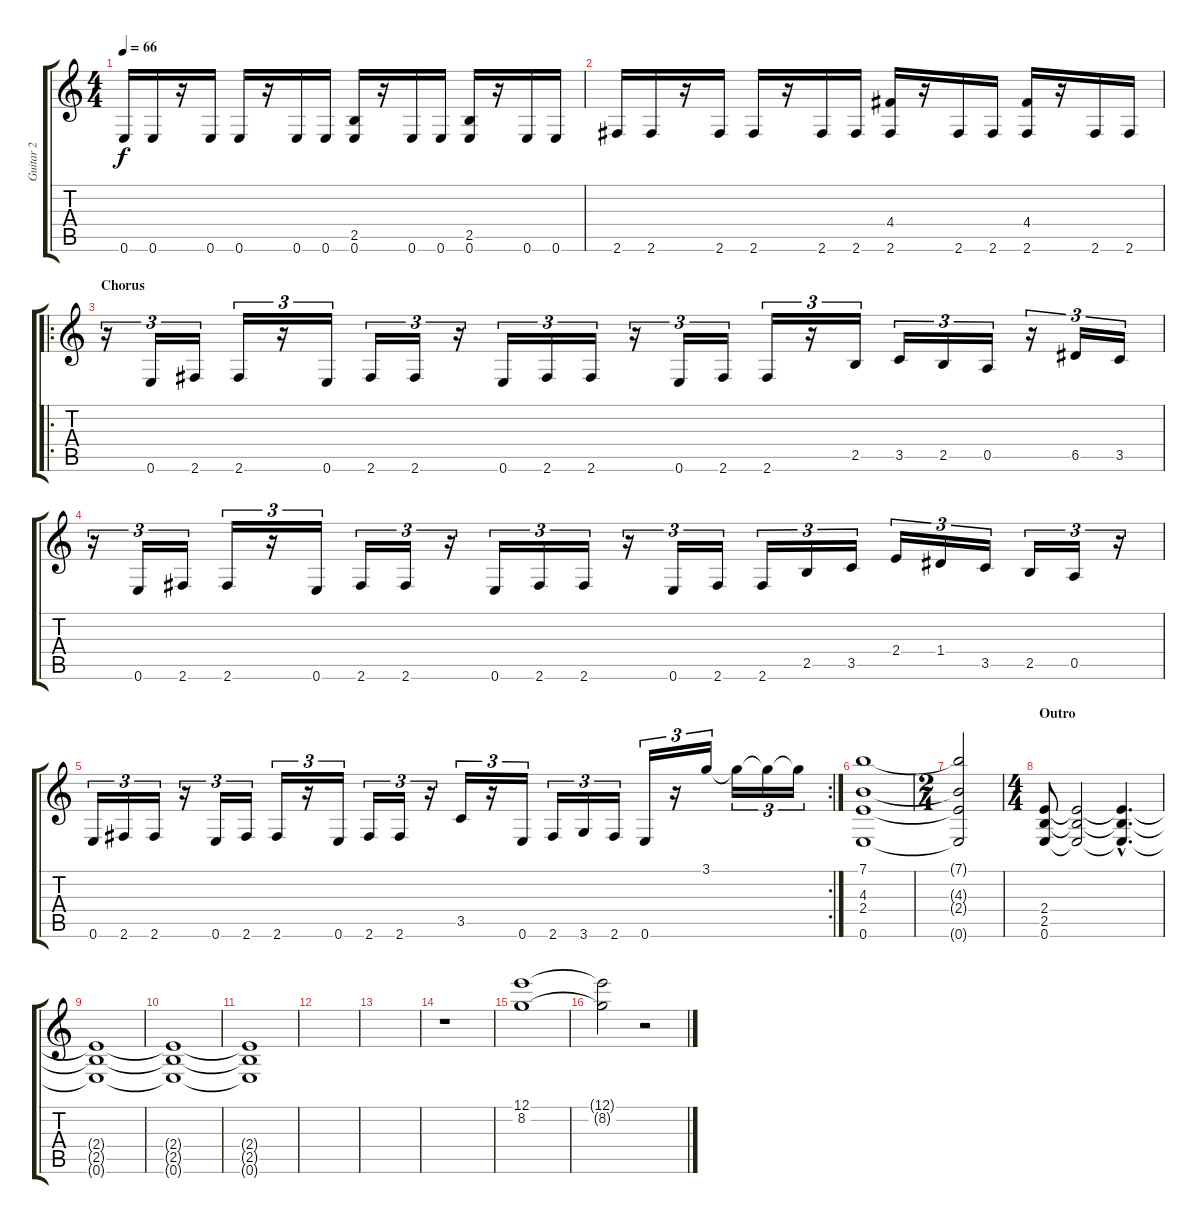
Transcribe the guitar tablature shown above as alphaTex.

\track ("Guitar 2" "Guitar 2") {instrument distortionguitar}
\staff {score tabs}
\tuning (E4 B3 G3 D3 A2 E2) {hide}
\ts (4 4)
\tempo 66
\clef g2
\ks c
0.6.16{dy f} 0.6.16 r.16 0.6.16 0.6.16 r.16 0.6.16 0.6.16 (2.5 0.6).16 r.16 0.6.16 0.6.16 (2.5 0.6).16 r.16 0.6.16 0.6.16 |
2.6.16 2.6.16 r.16 2.6.16 2.6.16 r.16 2.6.16 2.6.16 (4.4 2.6).16 r.16 2.6.16 2.6.16 (4.4 2.6).16 r.16 2.6.16 2.6.16 |
\ro
\section ("" "Chorus")
r.16{tu (3 2)} 0.6.16{tu (3 2)} 2.6.16{tu (3 2)} 2.6.16{tu (3 2)} r.16{tu (3 2)} 0.6.16{tu (3 2)} 2.6.16{tu (3 2)} 2.6.16{tu (3 2)} r.16{tu (3 2)} 0.6.16{tu (3 2)} 2.6.16{tu (3 2)} 2.6.16{tu (3 2)} r.16{tu (3 2)} 0.6.16{tu (3 2)} 2.6.16{tu (3 2)} 2.6.16{tu (3 2)} r.16{tu (3 2)} 2.5.16{tu (3 2)} 3.5.16{tu (3 2)} 2.5.16{tu (3 2)} 0.5.16{tu (3 2)} r.16{tu (3 2)} 6.5.16{tu (3 2)} 3.5.16{tu (3 2)} |
r.16{tu (3 2)} 0.6.16{tu (3 2)} 2.6.16{tu (3 2)} 2.6.16{tu (3 2)} r.16{tu (3 2)} 0.6.16{tu (3 2)} 2.6.16{tu (3 2)} 2.6.16{tu (3 2)} r.16{tu (3 2)} 0.6.16{tu (3 2)} 2.6.16{tu (3 2)} 2.6.16{tu (3 2)} r.16{tu (3 2)} 0.6.16{tu (3 2)} 2.6.16{tu (3 2)} 2.6.16{tu (3 2)} 2.5.16{tu (3 2)} 3.5.16{tu (3 2)} 2.4.16{tu (3 2)} 1.4.16{tu (3 2)} 3.5.16{tu (3 2)} 2.5.16{tu (3 2)} 0.5.16{tu (3 2)} r.16{tu (3 2)} |
\rc 2
0.6.16{tu (3 2)} 2.6.16{tu (3 2)} 2.6.16{tu (3 2)} r.16{tu (3 2)} 0.6.16{tu (3 2)} 2.6.16{tu (3 2)} 2.6.16{tu (3 2)} r.16{tu (3 2)} 0.6.16{tu (3 2)} 2.6.16{tu (3 2)} 2.6.16{tu (3 2)} r.16{tu (3 2)} 3.5.16{tu (3 2)} r.16{tu (3 2)} 0.6.16{tu (3 2)} 2.6.16{tu (3 2)} 3.6.16{tu (3 2)} 2.6.16{tu (3 2)} 0.6.16{tu (3 2)} r.16{tu (3 2)} 3.1.16{tu (3 2)} 3.1{t}.16{tu (3 2)} 3.1{t}.16{tu (3 2)} 3.1{t}.16{tu (3 2)} |
(7.1 4.3 2.4 0.6).1 |
\ts (2 4)
(7.1{t} 4.3{t} 2.4{t} 0.6{t}).2 |
\ts (4 4)
\section ("" "Outro")
(2.4 2.5 0.6).8{volume 0} (2.4{t} 2.5{t} 0.6{t}).2{volume 16} (2.4{hac t} 2.5{hac t} 0.6{hac t}).4{d} |
(2.4{t} 2.5{t} 0.6{t}).1 |
(2.4{t} 2.5{t} 0.6{t}).1{volume 2} |
(2.4{t} 2.5{t} 0.6{t}).1 |
|
|
r.1{volume 15} |
(12.1 8.2).1{volume 4} |
(12.1{t} 8.2{t}).2 r.2
